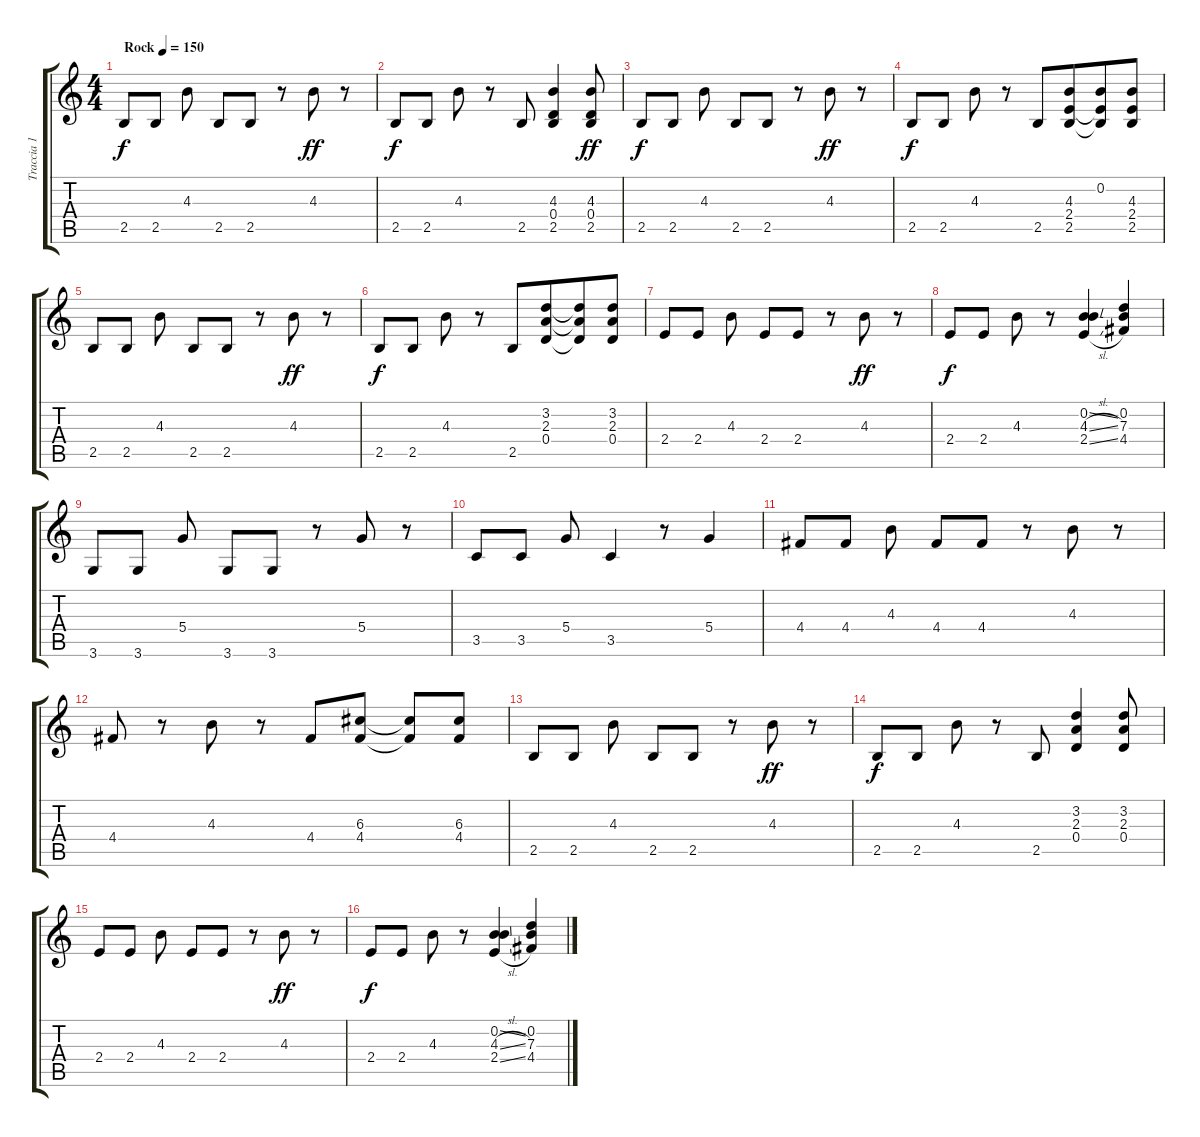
\track ("Traccia 1" "Traccia 1") {instrument distortionguitar}
\staff {score tabs}
\tuning (E4 B3 G3 D3 A2 E2) {hide}
\ts (4 4)
\tempo (150 "Rock")
\clef g2
\ks c
2.5.8{dy f instrument distortionguitar} 2.5.8 4.3.8{beam split} 2.5.8{beam merge} 2.5.8 r.8 4.3.8{dy ff} r.8 |
2.5.8{dy f} 2.5.8 4.3.8 r.8 2.5.8 (4.3 0.4 2.5).4 (4.3 0.4 2.5).8{dy ff} |
2.5.8{dy f} 2.5.8 4.3.8{beam split} 2.5.8{beam merge} 2.5.8 r.8 4.3.8{dy ff} r.8 |
2.5.8{dy f} 2.5.8 4.3.8 r.8 2.5.8 (4.3 2.4 2.5).8{beam merge} (0.2 2.4{t} 2.5{t}).8 (4.3 2.4 2.5).8 |
2.5.8 2.5.8 4.3.8{beam split} 2.5.8{beam merge} 2.5.8 r.8 4.3.8{dy ff} r.8 |
2.5.8{dy f} 2.5.8 4.3.8 r.8 2.5.8 (3.2 2.3 0.4).8{beam merge} (3.2{t} 2.3{t} 0.4{t}).8 (3.2 2.3 0.4).8 |
2.4.8 2.4.8 4.3.8{beam split} 2.4.8{beam merge} 2.4.8 r.8 4.3.8{dy ff} r.8 |
2.4.8{dy f} 2.4.8 4.3.8 r.8 (0.2{sl} 4.3{sl} 2.4{sl}).4 (0.2 7.3 4.4).4 |
3.6.8 3.6.8 5.4.8{beam split} 3.6.8{beam merge} 3.6.8 r.8 5.4.8 r.8 |
3.5.8 3.5.8 5.4.8 3.5.4 r.8 5.4.4 |
4.4.8 4.4.8 4.3.8{beam split} 4.4.8{beam merge} 4.4.8{beam split} r.8 4.3.8 r.8 |
4.4.8 r.8 4.3.8 r.8 4.4.8 (6.3 4.4).8 (6.3{t} 4.4{t}).8 (6.3 4.4).8 |
2.5.8 2.5.8 4.3.8{beam split} 2.5.8{beam merge} 2.5.8 r.8 4.3.8{dy ff} r.8 |
2.5.8{dy f} 2.5.8 4.3.8 r.8 2.5.8 (3.2 2.3 0.4).4 (3.2 2.3 0.4).8 |
2.4.8 2.4.8 4.3.8{beam split} 2.4.8{beam merge} 2.4.8 r.8 4.3.8{dy ff} r.8 |
2.4.8{dy f} 2.4.8 4.3.8 r.8 (0.2{sl} 4.3{sl} 2.4{sl}).4 (0.2 7.3 4.4).4
